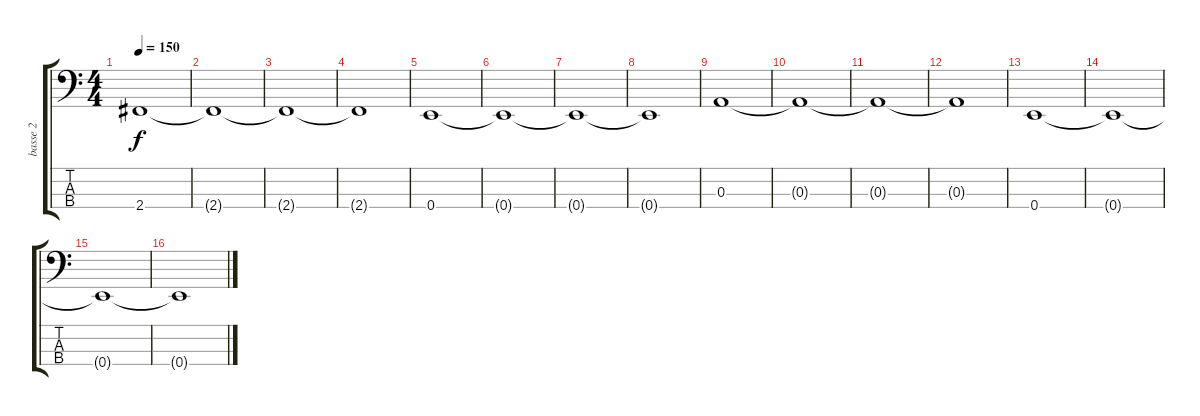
\track ("basse 2" "basse 2") {instrument fretlessbass}
\staff {score tabs}
\tuning (G2 D2 A1 E1) {hide}
\ts (4 4)
\tempo 150
\clef f4
\ks c
2.4.1{dy f} |
2.4{t}.1 |
2.4{t}.1 |
2.4{t}.1 |
0.4.1 |
0.4{t}.1 |
0.4{t}.1 |
0.4{t}.1 |
0.3.1 |
0.3{t}.1 |
0.3{t}.1 |
0.3{t}.1 |
0.4.1 |
0.4{t}.1 |
0.4{t}.1 |
0.4{t}.1
